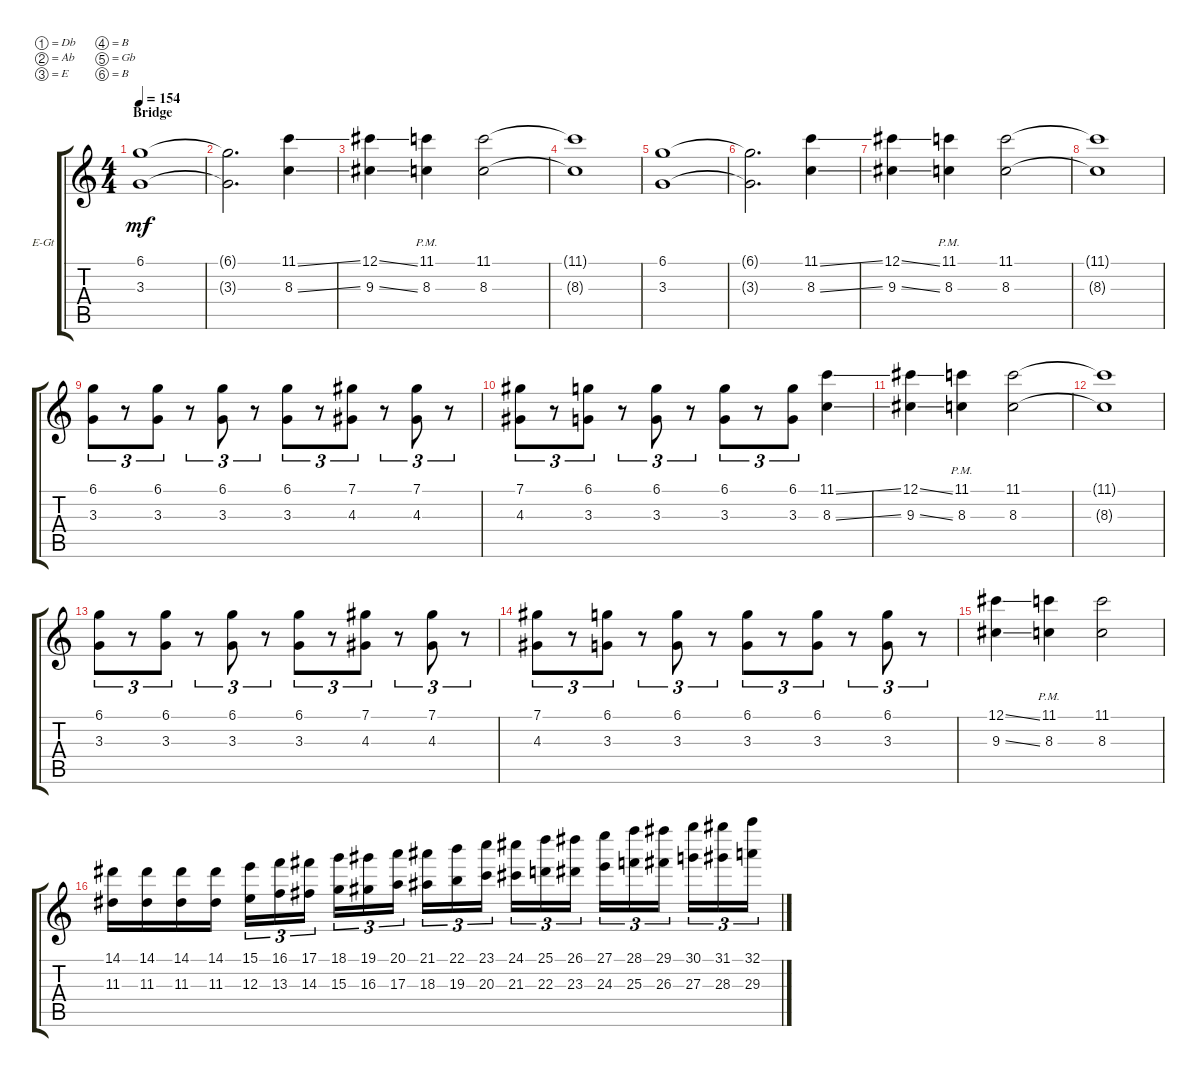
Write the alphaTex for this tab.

\defaultSystemsLayout 4
\bracketExtendMode groupsimilarinstruments
\firstSystemTrackNameOrientation horizontal
\otherSystemsTrackNameOrientation horizontal
\track ("Electric Guitar 1" "E-Gt") {instrument distortionguitar}
\staff {score tabs}
\tuning (Db4 Ab3 E3 B2 Gb2 B1)
\ts (4 4)
\section ("" "Bridge")
\tempo 154
\clef g2
\ks c
(6.1 3.3).1{dy mf} |
(6.1{t} 3.3{t}).2{d} (11.1{ss} 8.3{ss}).4 |
(12.1{ss} 9.3{ss}).4 (11.1{pm} 8.3{pm}).4 (11.1 8.3).2 |
(11.1{t} 8.3{t}).1 |
(6.1 3.3).1 |
(6.1{t} 3.3{t}).2{d} (11.1{ss} 8.3{ss}).4 |
(12.1{ss} 9.3{ss}).4 (11.1{pm} 8.3{pm}).4 (11.1 8.3).2 |
(11.1{t} 8.3{t}).1 |
(6.1 3.3).8{tu (3 2)} r.8{tu (3 2)} (6.1 3.3).8{tu (3 2)} r.8{tu (3 2)} (6.1 3.3).8{tu (3 2)} r.8{tu (3 2)} (6.1 3.3).8{tu (3 2)} r.8{tu (3 2)} (7.1 4.3).8{tu (3 2)} r.8{tu (3 2)} (7.1 4.3).8{tu (3 2)} r.8{tu (3 2)} |
(7.1 4.3).8{tu (3 2)} r.8{tu (3 2)} (6.1 3.3).8{tu (3 2)} r.8{tu (3 2)} (6.1 3.3).8{tu (3 2)} r.8{tu (3 2)} (6.1 3.3).8{tu (3 2)} r.8{tu (3 2)} (6.1 3.3).8{tu (3 2)} (11.1{ss} 8.3{ss}).4 |
(12.1{ss} 9.3{ss}).4 (11.1{pm} 8.3{pm}).4 (11.1 8.3).2 |
(11.1{t} 8.3{t}).1 |
(6.1 3.3).8{tu (3 2)} r.8{tu (3 2)} (6.1 3.3).8{tu (3 2)} r.8{tu (3 2)} (6.1 3.3).8{tu (3 2)} r.8{tu (3 2)} (6.1 3.3).8{tu (3 2)} r.8{tu (3 2)} (7.1 4.3).8{tu (3 2)} r.8{tu (3 2)} (7.1 4.3).8{tu (3 2)} r.8{tu (3 2)} |
(7.1 4.3).8{tu (3 2)} r.8{tu (3 2)} (6.1 3.3).8{tu (3 2)} r.8{tu (3 2)} (6.1 3.3).8{tu (3 2)} r.8{tu (3 2)} (6.1 3.3).8{tu (3 2)} r.8{tu (3 2)} (6.1 3.3).8{tu (3 2)} r.8{tu (3 2)} (6.1 3.3).8{tu (3 2)} r.8{tu (3 2)} |
(12.1{ss} 9.3{ss}).4 (11.1{pm} 8.3{pm}).4 (11.1 8.3).2 |
(11.3 14.1).16 (11.3 14.1).16 (11.3 14.1).16 (11.3 14.1).16 (12.3 15.1).16{tu (3 2)} (13.3 16.1).16{tu (3 2)} (14.3 17.1).16{tu (3 2)} (15.3 18.1).16{tu (3 2)} (16.3 19.1).16{tu (3 2)} (17.3 20.1).16{tu (3 2)} (18.3 21.1).16{tu (3 2)} (19.3 22.1).16{tu (3 2)} (20.3 23.1).16{tu (3 2)} (21.3 24.1).16{tu (3 2)} (22.3 25.1).16{tu (3 2)} (23.3 26.1).16{tu (3 2)} (24.3 27.1).16{tu (3 2)} (25.3 28.1).16{tu (3 2)} (26.3 29.1).16{tu (3 2)} (27.3 30.1).16{tu (3 2)} (28.3 31.1).16{tu (3 2)} (29.3 32.1).16{tu (3 2)}
